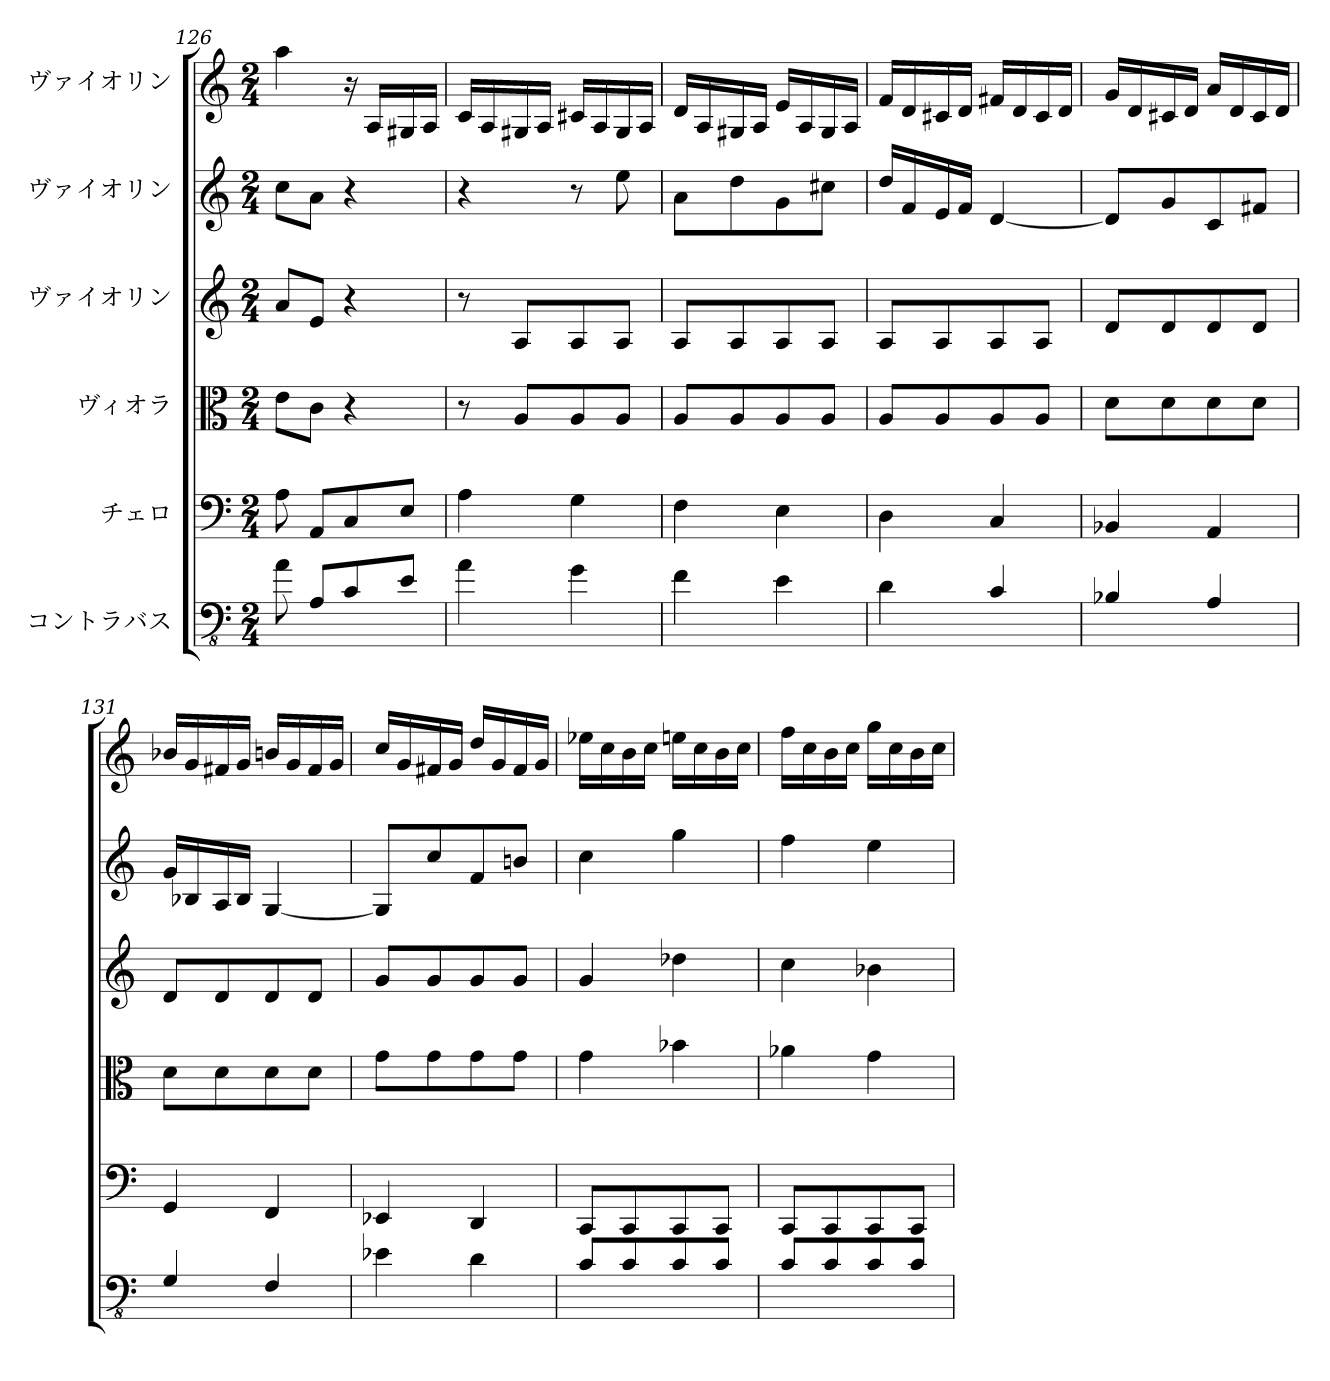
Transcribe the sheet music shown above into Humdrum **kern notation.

**kern	**kern	**kern	**kern	**kern	**kern
*part6	*part5	*part4	*part3	*part2	*part1
*staff6	*staff5	*staff4	*staff3	*staff2	*staff1
*I"コントラバス	*I"チェロ	*I"ヴィオラ	*I"ヴァイオリン	*I"ヴァイオリン	*I"ヴァイオリン
*clefFv4	*clefF4	*clefC3	*clefG2	*clefG2	*clefG2
*ITrd7c12	*	*	*	*	*
*k[]	*k[]	*k[]	*k[]	*k[]	*k[]
*M2/4	*M2/4	*M2/4	*M2/4	*M2/4	*M2/4
=126	=126	=126	=126	=126	=126
8AA\	8A\	8e\L	8a/L	8cc\L	4aa\
8AAA/L	8AA/L	8c\J	8e/J	8a\J	.
8CC/	8C/	4r	4r	4r	16r
.	.	.	.	.	16A/LL
8EE/J	8E/J	.	.	.	16G#X/
.	.	.	.	.	16A/JJ
=127	=127	=127	=127	=127	=127
4AA\	4A\	8r	8r	4r	16c/LL
.	.	.	.	.	16A/
.	.	8A/L	8A/L	.	16G#X/
.	.	.	.	.	16A/JJ
4GG\	4G\	8A/	8A/	8r	16c#X/LL
.	.	.	.	.	16A/
.	.	8A/J	8A/J	8ee\	16G#/
.	.	.	.	.	16A/JJ
!!LO:LB:g=z
=128	=128	=128	=128	=128	=128
4FF\	4F\	8A/L	8A/L	8a\L	16d/LL
.	.	.	.	.	16A/
.	.	8A/	8A/	8dd\	16G#X/
.	.	.	.	.	16A/JJ
4EE\	4E\	8A/	8A/	8g\	16e/LL
.	.	.	.	.	16A/
.	.	8A/J	8A/J	8cc#X\J	16G#/
.	.	.	.	.	16A/JJ
=129	=129	=129	=129	=129	=129
4DD\	4D\	8A/L	8A/L	16dd/LL	16f/LL
.	.	.	.	16f/	16d/
.	.	8A/	8A/	16e/	16c#X/
.	.	.	.	16f/JJ	16d/JJ
4CC/	4C/	8A/	8A/	[4d/	16f#X/LL
.	.	.	.	.	16d/
.	.	8A/J	8A/J	.	16c#/
.	.	.	.	.	16d/JJ
=130	=130	=130	=130	=130	=130
4BBB-X/	4BB-X/	8d\L	8d/L	8d/L]	16g/LL
.	.	.	.	.	16d/
.	.	8d\	8d/	8g/	16c#X/
.	.	.	.	.	16d/JJ
4AAA/	4AA/	8d\	8d/	8c/	16a/LL
.	.	.	.	.	16d/
.	.	8d\J	8d/J	8f#X/J	16c#/
.	.	.	.	.	16d/JJ
=131	=131	=131	=131	=131	=131
4GGG/	4GG/	8d\L	8d/L	16g/LL	16b-X/LL
.	.	.	.	16B-X/	16g/
.	.	8d\	8d/	16A/	16f#X/
.	.	.	.	16B-/JJ	16g/JJ
4FFF/	4FF/	8d\	8d/	[4G/	16bn/LL
.	.	.	.	.	16g/
.	.	8d\J	8d/J	.	16f#/
.	.	.	.	.	16g/JJ
!!LO:PB:g=z
=132	=132	=132	=132	=132	=132
4EE-X\	4EE-X/	8g\L	8g/L	8G/L]	16cc/LL
.	.	.	.	.	16g/
.	.	8g\	8g/	8cc/	16f#X/
.	.	.	.	.	16g/JJ
4DD\	4DD/	8g\	8g/	8f/	16dd/LL
.	.	.	.	.	16g/
.	.	8g\J	8g/J	8bn/J	16f#/
.	.	.	.	.	16g/JJ
=133	=133	=133	=133	=133	=133
8CC/L	8CC/L	4g\	4g/	4cc\	16ee-X\LL
.	.	.	.	.	16cc\
8CC/	8CC/	.	.	.	16b\
.	.	.	.	.	16cc\JJ
8CC/	8CC/	4b-X\	4dd-X\	4gg\	16een\LL
.	.	.	.	.	16cc\
8CC/J	8CC/J	.	.	.	16b\
.	.	.	.	.	16cc\JJ
=134	=134	=134	=134	=134	=134
8CC/L	8CC/L	4a-X\	4cc\	4ff\	16ff\LL
.	.	.	.	.	16cc\
8CC/	8CC/	.	.	.	16b\
.	.	.	.	.	16cc\JJ
8CC/	8CC/	4g\	4b-X\	4ee\	16gg\LL
.	.	.	.	.	16cc\
8CC/J	8CC/J	.	.	.	16b\
.	.	.	.	.	16cc\JJ
=	=	=	=	=	=
*-	*-	*-	*-	*-	*-
